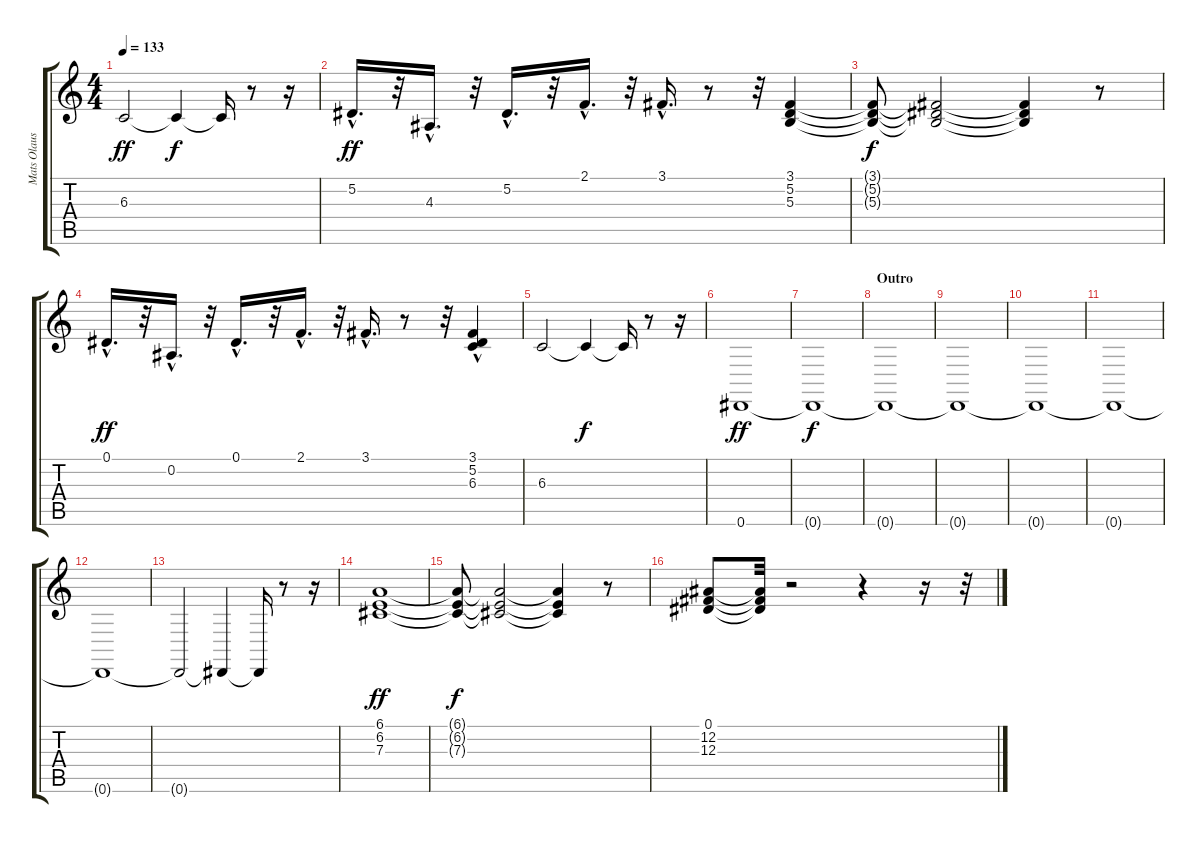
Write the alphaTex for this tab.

\track ("Mats Olausson" "Mats Olaus") {instrument rockorgan}
\staff {score tabs}
\tuning (Eb4 Bb3 Gb3 Db3 Ab2 Eb2) {hide}
\ts (4 4)
\tempo 133
\clef g2
\ks c
6.3.2{dy ff} 6.3{t}.4{dy f} 6.3{t}.16 r.8 r.16 |
5.2{hac}.16{d dy ff} r.32 4.3{hac}.16{d} r.32 5.2{hac}.16{d} r.32 2.1{hac}.16{d} r.32 3.1{hac}.16{d} r.8 r.32 (3.1 5.2 5.3).4 |
(3.1{t} 5.2{t} 5.3{t}).8{dy f} (3.1{t} 5.2{t} 5.3{t}).2 (3.1{t} 5.2{t} 5.3{t}).4 r.8 |
0.1{hac}.16{d dy ff} r.32 0.2{hac}.16{d} r.32 0.1{hac}.16{d} r.32 2.1{hac}.16{d} r.32 3.1{hac}.16{d} r.8 r.32 (3.1 5.2 6.3{hac}).4 |
6.3.2 6.3{t}.4{dy f} 6.3{t}.16 r.8 r.16 |
0.6.1{dy ff} |
0.6{t}.1{dy f} |
\section ("" "Outro")
0.6{t}.1 |
0.6{t}.1 |
0.6{t}.1 |
0.6{t}.1 |
0.6{t}.1 |
0.6{t}.2 0.6{t}.4 0.6{t}.16 r.8 r.16 |
(6.1 6.2 7.3).1{dy ff} |
(6.1{t} 6.2{t} 7.3{t}).8{dy f} (6.1{t} 6.2{t} 7.3{t}).2 (6.1{t} 6.2{t} 7.3{t}).4 r.8 |
(0.1 12.2 12.3).8{instrument synthbrass1} (0.1{t} 12.2{t} 12.3{t}).32 r.2 r.4 r.16 r.32
